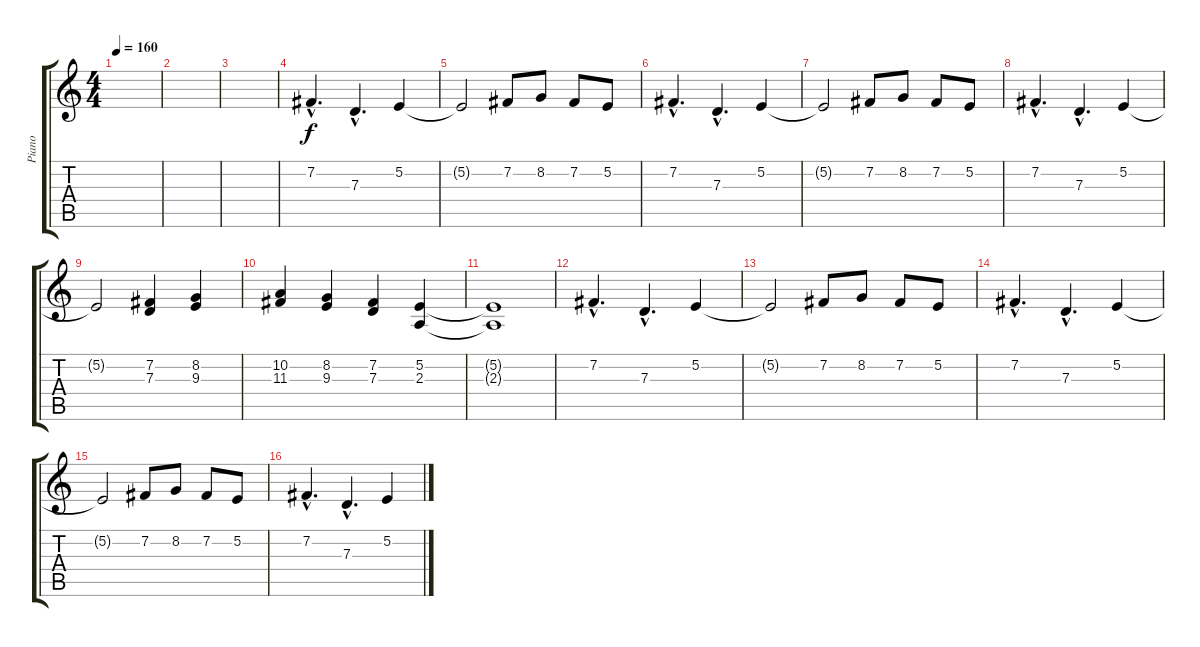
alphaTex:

\track ("Piano" "Piano") {instrument brightacousticpiano}
\staff {score tabs}
\tuning (E4 B3 G3 D3 A2 E2) {hide}
\ts (4 4)
\tempo 160
\clef g2
\ks c
|
|
|
7.2{hac}.4{d} 7.3{hac}.4{d} 5.2.4 |
5.2{t}.2 7.2.8 8.2.8 7.2.8 5.2.8 |
7.2{hac}.4{d} 7.3{hac}.4{d} 5.2.4 |
5.2{t}.2 7.2.8 8.2.8 7.2.8 5.2.8 |
7.2{hac}.4{d} 7.3{hac}.4{d} 5.2.4 |
5.2{t}.2 (7.2 7.3).4 (8.2 9.3).4 |
(10.2 11.3).4 (8.2 9.3).4 (7.2 7.3).4 (5.2 2.3).4 |
(5.2{t} 2.3{t}).1 |
7.2{hac}.4{d} 7.3{hac}.4{d} 5.2.4 |
5.2{t}.2 7.2.8 8.2.8 7.2.8 5.2.8 |
7.2{hac}.4{d} 7.3{hac}.4{d} 5.2.4 |
5.2{t}.2 7.2.8 8.2.8 7.2.8 5.2.8 |
7.2{hac}.4{d} 7.3{hac}.4{d} 5.2.4
